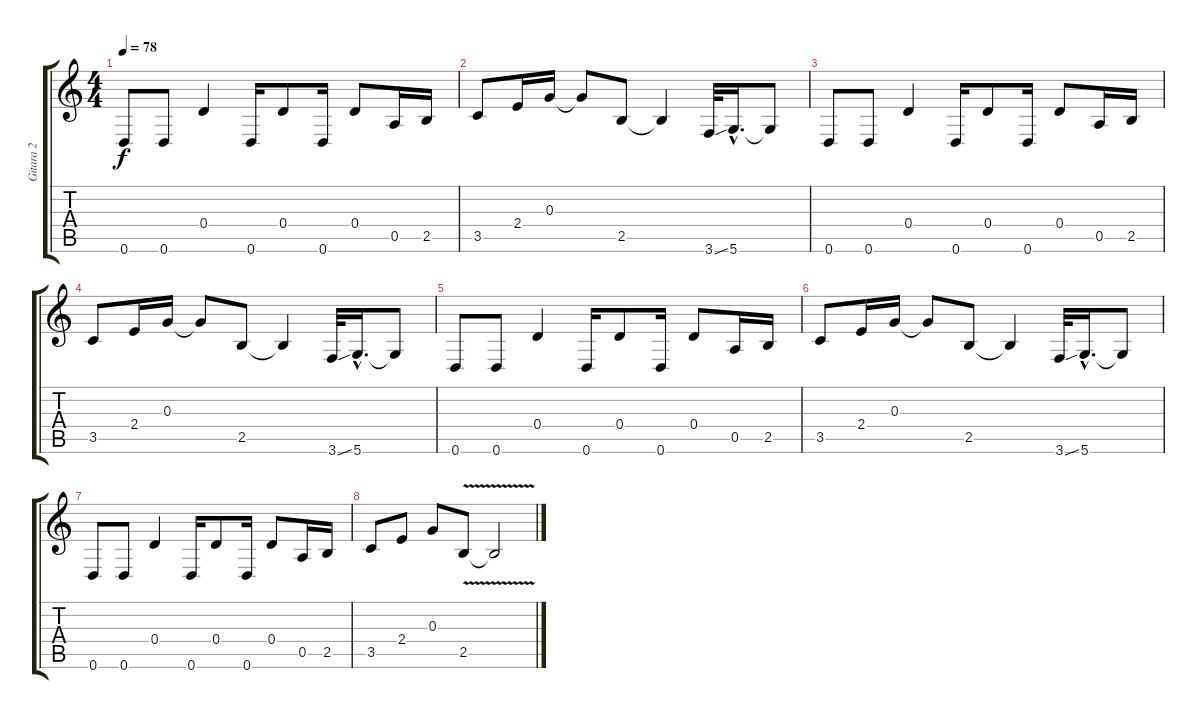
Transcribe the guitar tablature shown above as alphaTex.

\track ("Gitara 2 " "Gitara 2 ") {instrument overdrivenguitar}
\staff {score tabs}
\tuning (E4 B3 G3 D3 A2 D2) {hide}
\ts (4 4)
\tempo 78
\clef g2
\ks c
0.6.8{dy f} 0.6.8 0.4.4 0.6.16 0.4.8 0.6.16 0.4.8 0.5.16 2.5.16 |
3.5.8 2.4.16 0.3.16 0.3{t}.8 2.5.8 2.5{t}.4 3.6{ss}.32 5.6{hac}.16{d} 5.6{t}.8 |
0.6.8 0.6.8 0.4.4 0.6.16 0.4.8 0.6.16 0.4.8 0.5.16 2.5.16 |
3.5.8 2.4.16 0.3.16 0.3{t}.8 2.5.8 2.5{t}.4 3.6{ss}.32 5.6{hac}.16{d} 5.6{t}.8 |
0.6.8 0.6.8 0.4.4 0.6.16 0.4.8 0.6.16 0.4.8 0.5.16 2.5.16 |
3.5.8 2.4.16 0.3.16 0.3{t}.8 2.5.8 2.5{t}.4 3.6{ss}.32 5.6{hac}.16{d} 5.6{t}.8 |
0.6.8 0.6.8 0.4.4 0.6.16 0.4.8 0.6.16 0.4.8 0.5.16 2.5.16 |
3.5.8 2.4.8 0.3.8 2.5{v}.8 2.5{t}.2
